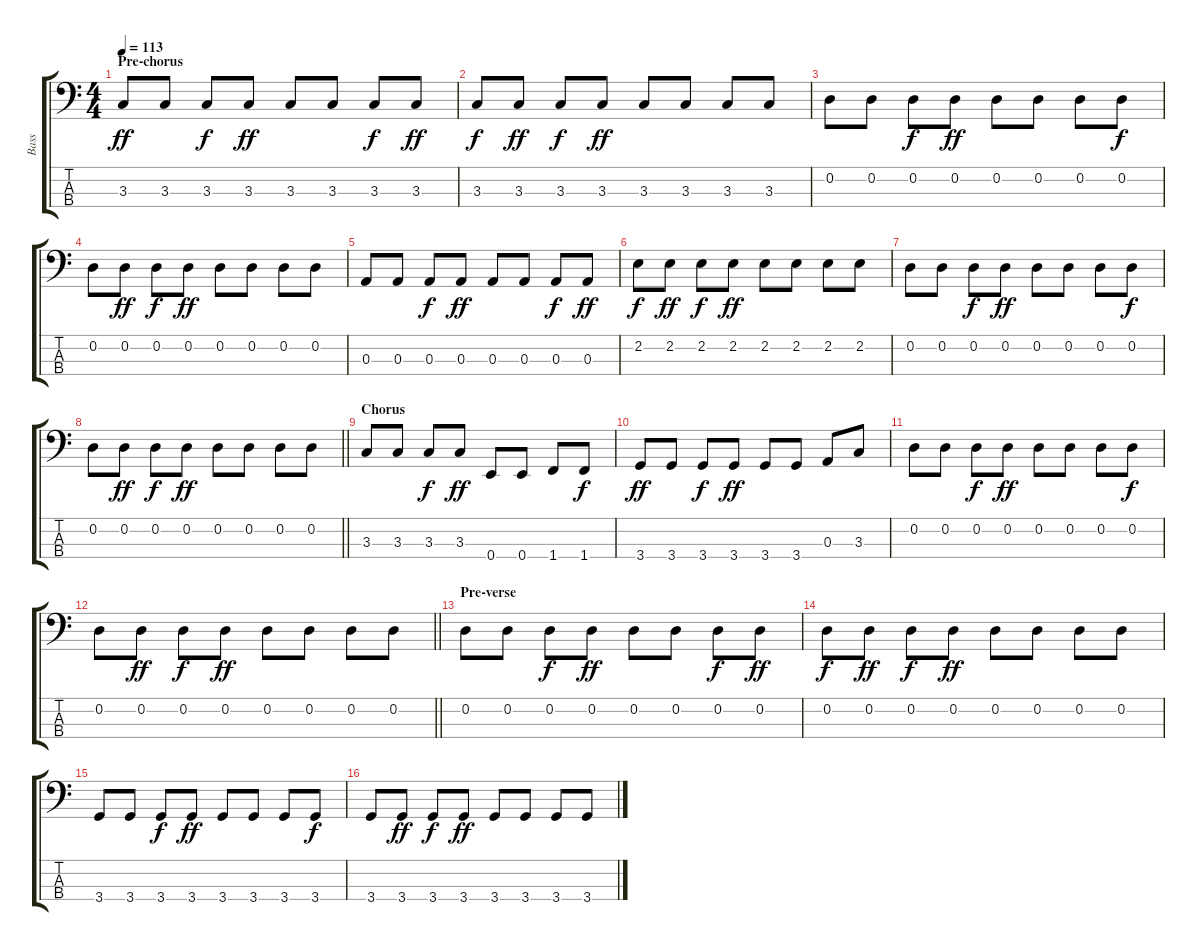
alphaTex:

\track ("Bass" "Bass") {instrument electricbassfinger}
\staff {score tabs}
\tuning (G2 D2 A1 E1) {hide}
\ts (4 4)
\section ("" "Pre-chorus")
\tempo 113
\clef f4
\ks c
3.3.8{dy ff} 3.3.8 3.3.8{dy f} 3.3.8{dy ff} 3.3.8 3.3.8 3.3.8{dy f} 3.3.8{dy ff} |
3.3.8{dy f} 3.3.8{dy ff} 3.3.8{dy f} 3.3.8{dy ff} 3.3.8 3.3.8 3.3.8 3.3.8 |
0.2.8 0.2.8 0.2.8{dy f} 0.2.8{dy ff} 0.2.8 0.2.8 0.2.8 0.2.8{dy f} |
0.2.8 0.2.8{dy ff} 0.2.8{dy f} 0.2.8{dy ff} 0.2.8 0.2.8 0.2.8 0.2.8 |
0.3.8 0.3.8 0.3.8{dy f} 0.3.8{dy ff} 0.3.8 0.3.8 0.3.8{dy f} 0.3.8{dy ff} |
2.2.8{dy f} 2.2.8{dy ff} 2.2.8{dy f} 2.2.8{dy ff} 2.2.8 2.2.8 2.2.8 2.2.8 |
0.2.8 0.2.8 0.2.8{dy f} 0.2.8{dy ff} 0.2.8 0.2.8 0.2.8 0.2.8{dy f} |
\barLineRight lightlight
0.2.8 0.2.8{dy ff} 0.2.8{dy f} 0.2.8{dy ff} 0.2.8 0.2.8 0.2.8 0.2.8 |
\section ("" "Chorus")
3.3.8 3.3.8 3.3.8{dy f} 3.3.8{dy ff} 0.4.8 0.4.8 1.4.8 1.4.8{dy f} |
3.4.8{dy ff} 3.4.8 3.4.8{dy f} 3.4.8{dy ff} 3.4.8 3.4.8 0.3.8 3.3.8 |
0.2.8 0.2.8 0.2.8{dy f} 0.2.8{dy ff} 0.2.8 0.2.8 0.2.8 0.2.8{dy f} |
\barLineRight lightlight
0.2.8 0.2.8{dy ff} 0.2.8{dy f} 0.2.8{dy ff} 0.2.8 0.2.8 0.2.8 0.2.8 |
\section ("" "Pre-verse")
0.2.8 0.2.8 0.2.8{dy f} 0.2.8{dy ff} 0.2.8 0.2.8 0.2.8{dy f} 0.2.8{dy ff} |
0.2.8{dy f} 0.2.8{dy ff} 0.2.8{dy f} 0.2.8{dy ff} 0.2.8 0.2.8 0.2.8 0.2.8 |
3.4.8 3.4.8 3.4.8{dy f} 3.4.8{dy ff} 3.4.8 3.4.8 3.4.8 3.4.8{dy f} |
3.4.8 3.4.8{dy ff} 3.4.8{dy f} 3.4.8{dy ff} 3.4.8 3.4.8 3.4.8 3.4.8
